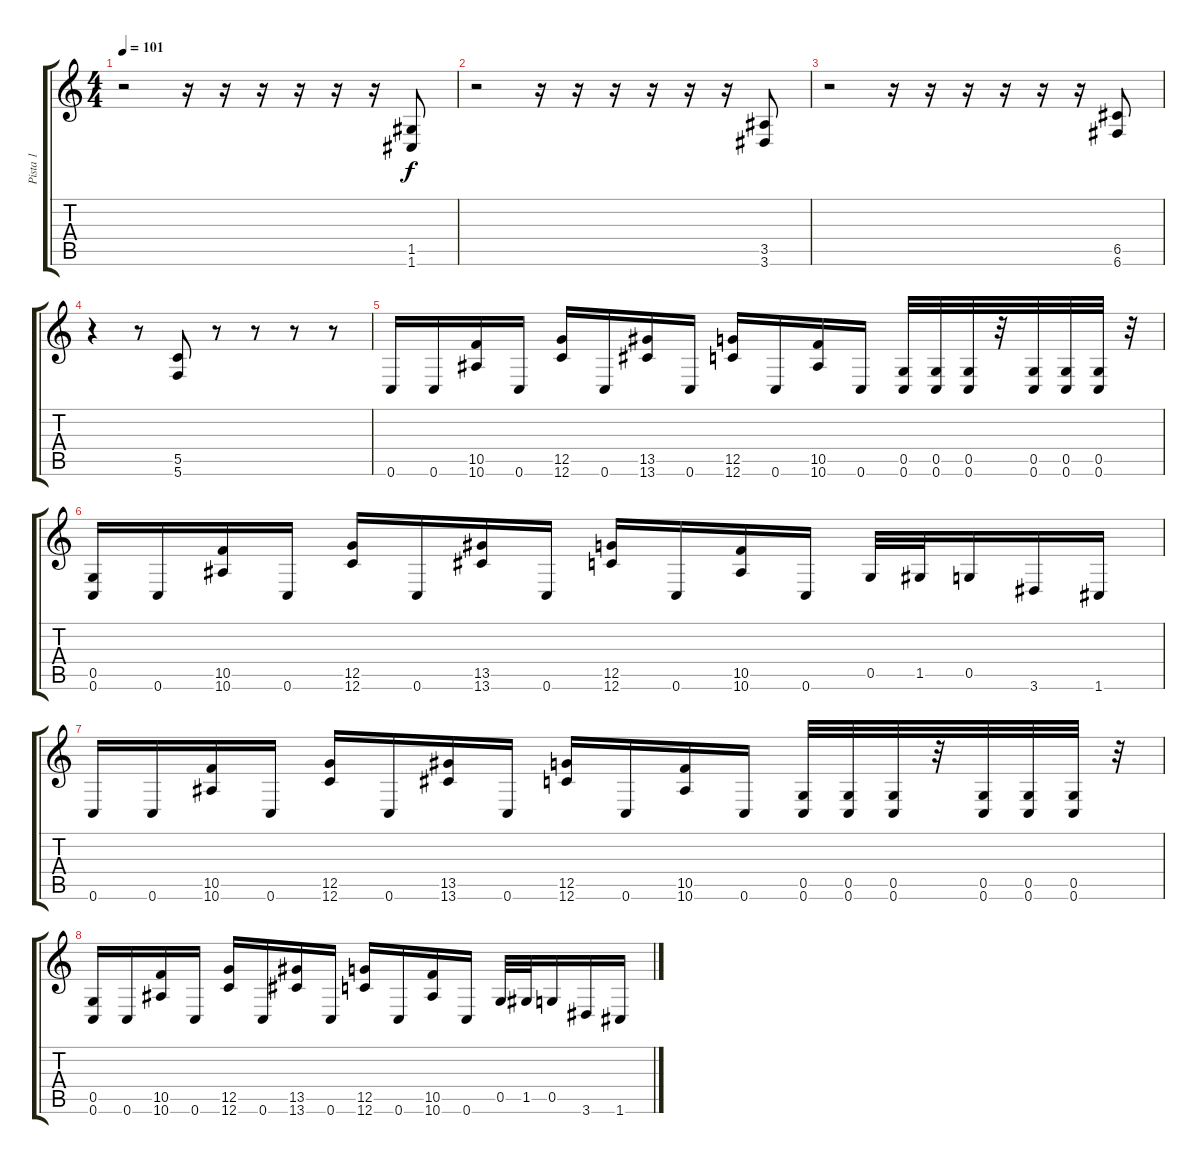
\track ("Pista 1" "Pista 1") {instrument overdrivenguitar}
\staff {score tabs}
\tuning (D4 A3 F3 C3 G2 C2) {hide}
\ts (4 4)
\tempo 101
\clef g2
\ks c
r.2{dy f} r.16 r.16 r.16 r.16 r.16 r.16 (1.5 1.6).8 |
r.2 r.16 r.16 r.16 r.16 r.16 r.16 (3.5 3.6).8 |
r.2 r.16 r.16 r.16 r.16 r.16 r.16 (6.5 6.6).8 |
r.4 r.8 (5.5 5.6).8 r.8 r.8 r.8 r.8 |
0.6.16 0.6.16 (10.5 10.6).16 0.6.16 (12.5 12.6).16 0.6.16 (13.5 13.6).16 0.6.16 (12.5 12.6).16 0.6.16 (10.5 10.6).16 0.6.16 (0.5 0.6).32 (0.5 0.6).32 (0.5 0.6).32 r.32 (0.5 0.6).32 (0.5 0.6).32 (0.5 0.6).32 r.32 |
(0.5 0.6).16 0.6.16 (10.5 10.6).16 0.6.16 (12.5 12.6).16 0.6.16 (13.5 13.6).16 0.6.16 (12.5 12.6).16 0.6.16 (10.5 10.6).16 0.6.16 0.5.32 1.5.32 0.5.16 3.6.16 1.6.16 |
0.6.16 0.6.16 (10.5 10.6).16 0.6.16 (12.5 12.6).16 0.6.16 (13.5 13.6).16 0.6.16 (12.5 12.6).16 0.6.16 (10.5 10.6).16 0.6.16 (0.5 0.6).32 (0.5 0.6).32 (0.5 0.6).32 r.32 (0.5 0.6).32 (0.5 0.6).32 (0.5 0.6).32 r.32 |
(0.5 0.6).16 0.6.16 (10.5 10.6).16 0.6.16 (12.5 12.6).16 0.6.16 (13.5 13.6).16 0.6.16 (12.5 12.6).16 0.6.16 (10.5 10.6).16 0.6.16 0.5.32 1.5.32 0.5.16 3.6.16 1.6.16
